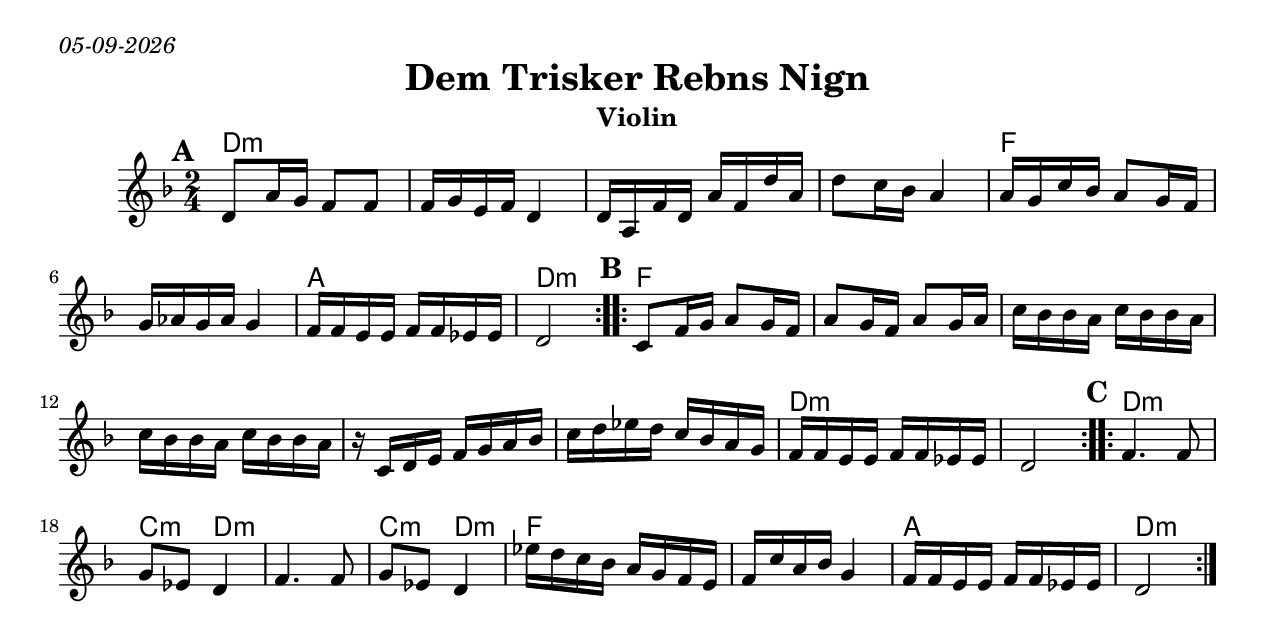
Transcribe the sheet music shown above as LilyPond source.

\version "2.18.0"
\include "english.ly"
\paper{
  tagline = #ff
  print-all-headers = ##t
  #(set-paper-size "letter")
}
date = #(strftime "%d-%m-%Y" (localtime (current-time)))

\markup{ \italic{ \date }  }

%\markup{ Got something to say? }

global = {
  \clef treble
  \key d \minor
  \time 2/4
  \set Score.markFormatter = #format-mark-box-alphabet
}

%#################################### Melody ########################
%melody =  \transpose c d \relative c' {  %transpose for clarinet
cadence = {
  f16 f e e f f ef ef
  d2
}

melody = \relative c' {
  \global
  %\partial 16*3 a16 d f   %lead in notes

  \repeat volta 2{
   \mark \default
   d8 a'16 g f8 f
   f16 g e f d4
   d16 a f' d a' f d' a
   d8 c16 bf a4

   a16 g c bf a8 g16 f
   g16 af g af g4
   \cadence
  }

  \repeat volta 2{
   \mark \default
   c8 f16 g a8  g16 f
   a8 g16 f a8 g16 a
   \repeat unfold 4{c16 bf bf a}
   r16 c, d e f g a bf|
   c d ef d c bf a g
   \cadence

  }

   \repeat volta 2{
   \mark \default
   f4. f8
   g8 ef d4
   f4. f8
   g8 ef d4

   ef'16 d c bf a g f e
   f16 c' a bf g4
   \cadence
   }

}
%################################# Lyrics #####################
%\addlyrics{ \set stanza = #"1. " }
%################################# Chords #######################
harmonies = \chordmode {
  d2*4:m
  f2*2
  a2
  d2:m
  %b
  f2*6
  d2*2:m
  %c
  d2:m
  c4:m d4*3:m
  c4:m d4:m
  f2*2
  a2
  d2:m


}

\score {
  <<
    \new ChordNames {
      \set chordChanges = ##f
      \harmonies
    }
    \new Staff   \melody
  >>
  \header{
    title= "Dem Trisker Rebns Nign"
    subtitle=""
    composer= ""
    instrument = "Violin"
    arranger= ""
  }
  \midi{\tempo 4 = 120}
  \layout{indent = 1.0\cm}
}
%{
% more verses:
\markup{}
\markup {
  \fill-line {
    \hspace #0.1 % distance from left margin
    \column {
      \line { "1."
	\column {
	  ""
	}
      }
      \hspace #0.2 % vertical distance between verses
      \line { "2."
	\column {
	 ""
	}
      }
    }
    \hspace #0.1  % horiz. distance between columns
    \column {
      \line { "3."
	\column {
	  ""
	}
      }
      \hspace #0.2 % distance between verses
      \line { "4."
	\column {
	 ""
	}
      }
    }
    \hspace #0.1 % distance to right margin
  }
}

%}
